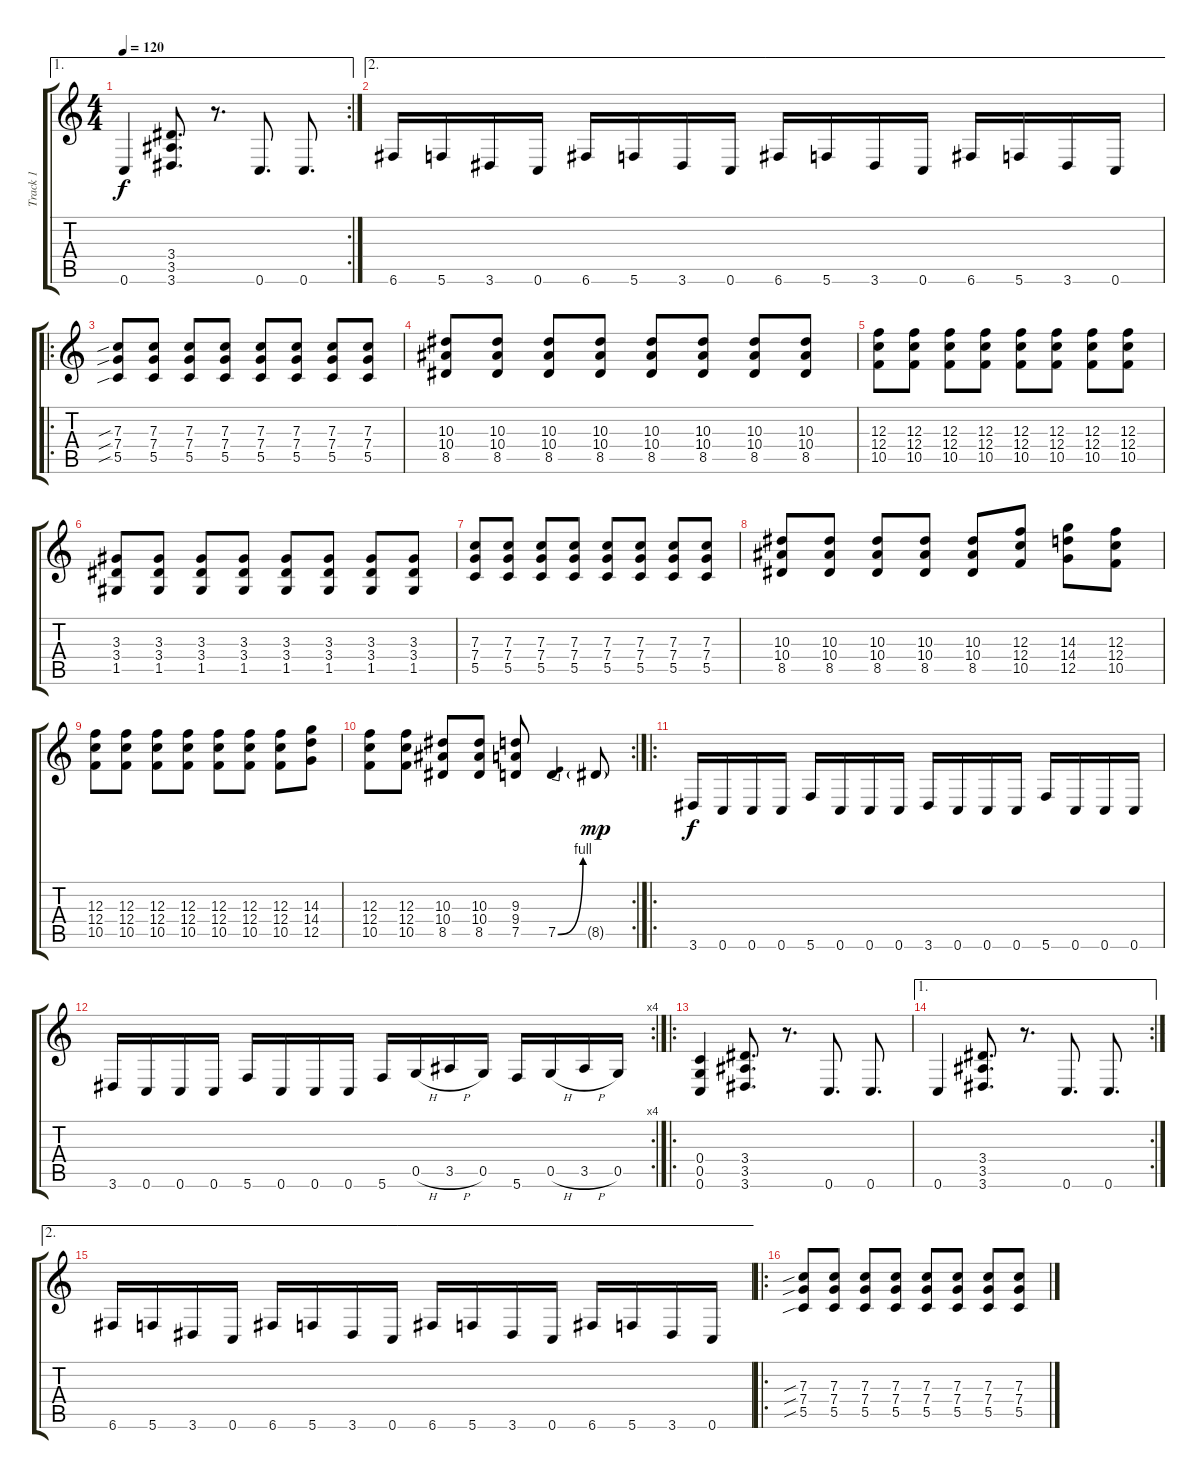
\track ("Track 1" "Track 1") {instrument distortionguitar}
\staff {score tabs}
\tuning (D4 A3 F3 C3 G2 C2) {hide}
\ae 1
\rc 2
\ts (4 4)
\tempo 120
\clef g2
\ks c
0.6.4{dy f} (3.4 3.5 3.6).8{d} r.8{d} 0.6.8{d} 0.6.8{d} |
\ae 2
6.6.16 5.6.16 3.6.16 0.6.16 6.6.16 5.6.16 3.6.16 0.6.16 6.6.16 5.6.16 3.6.16 0.6.16 6.6.16 5.6.16 3.6.16 0.6.16 |
\ro
(7.3{sib} 7.4{sib} 5.5{sib}).8 (7.3 7.4 5.5).8 (7.3 7.4 5.5).8 (7.3 7.4 5.5).8 (7.3 7.4 5.5).8 (7.3 7.4 5.5).8 (7.3 7.4 5.5).8 (7.3 7.4 5.5).8 |
(10.3 10.4 8.5).8 (10.3 10.4 8.5).8 (10.3 10.4 8.5).8 (10.3 10.4 8.5).8 (10.3 10.4 8.5).8 (10.3 10.4 8.5).8 (10.3 10.4 8.5).8 (10.3 10.4 8.5).8 |
(12.3 12.4 10.5).8 (12.3 12.4 10.5).8 (12.3 12.4 10.5).8 (12.3 12.4 10.5).8 (12.3 12.4 10.5).8 (12.3 12.4 10.5).8 (12.3 12.4 10.5).8 (12.3 12.4 10.5).8 |
(3.3 3.4 1.5).8 (3.3 3.4 1.5).8 (3.3 3.4 1.5).8 (3.3 3.4 1.5).8 (3.3 3.4 1.5).8 (3.3 3.4 1.5).8 (3.3 3.4 1.5).8 (3.3 3.4 1.5).8 |
(7.3 7.4 5.5).8 (7.3 7.4 5.5).8 (7.3 7.4 5.5).8 (7.3 7.4 5.5).8 (7.3 7.4 5.5).8 (7.3 7.4 5.5).8 (7.3 7.4 5.5).8 (7.3 7.4 5.5).8 |
(10.3 10.4 8.5).8 (10.3 10.4 8.5).8 (10.3 10.4 8.5).8 (10.3 10.4 8.5).8 (10.3 10.4 8.5).8 (12.3 12.4 10.5).8 (14.3 14.4 12.5).8 (12.3 12.4 10.5).8 |
(12.3 12.4 10.5).8 (12.3 12.4 10.5).8 (12.3 12.4 10.5).8 (12.3 12.4 10.5).8 (12.3 12.4 10.5).8 (12.3 12.4 10.5).8 (12.3 12.4 10.5).8 (14.3 14.4 12.5).8 |
\rc 2
(12.3 12.4 10.5).8 (12.3 12.4 10.5).8 (10.3 10.4 8.5).8 (10.3 10.4 8.5).8 (9.3 9.4 7.5).8 7.5{be (bend 0 0 60 4)}.4 8.5{g}.8{dy mp} |
\ro
3.6.16{dy f} 0.6.16 0.6.16 0.6.16 5.6.16 0.6.16 0.6.16 0.6.16 3.6.16 0.6.16 0.6.16 0.6.16 5.6.16 0.6.16 0.6.16 0.6.16 |
\rc 4
3.6.16 0.6.16 0.6.16 0.6.16 5.6.16 0.6.16 0.6.16 0.6.16 5.6.16 0.5{h}.16 3.5{h}.16 0.5.16 5.6.16 0.5{h}.16 3.5{h}.16 0.5.16 |
\ro
(0.4 0.5 0.6).4 (3.4 3.5 3.6).8{d} r.8{d} 0.6.8{d} 0.6.8{d} |
\ae 1
\rc 2
0.6.4 (3.4 3.5 3.6).8{d} r.8{d} 0.6.8{d} 0.6.8{d} |
\ae 2
6.6.16 5.6.16 3.6.16 0.6.16 6.6.16 5.6.16 3.6.16 0.6.16 6.6.16 5.6.16 3.6.16 0.6.16 6.6.16 5.6.16 3.6.16 0.6.16 |
\ro
(7.3{sib} 7.4{sib} 5.5{sib}).8 (7.3 7.4 5.5).8 (7.3 7.4 5.5).8 (7.3 7.4 5.5).8 (7.3 7.4 5.5).8 (7.3 7.4 5.5).8 (7.3 7.4 5.5).8 (7.3 7.4 5.5).8
